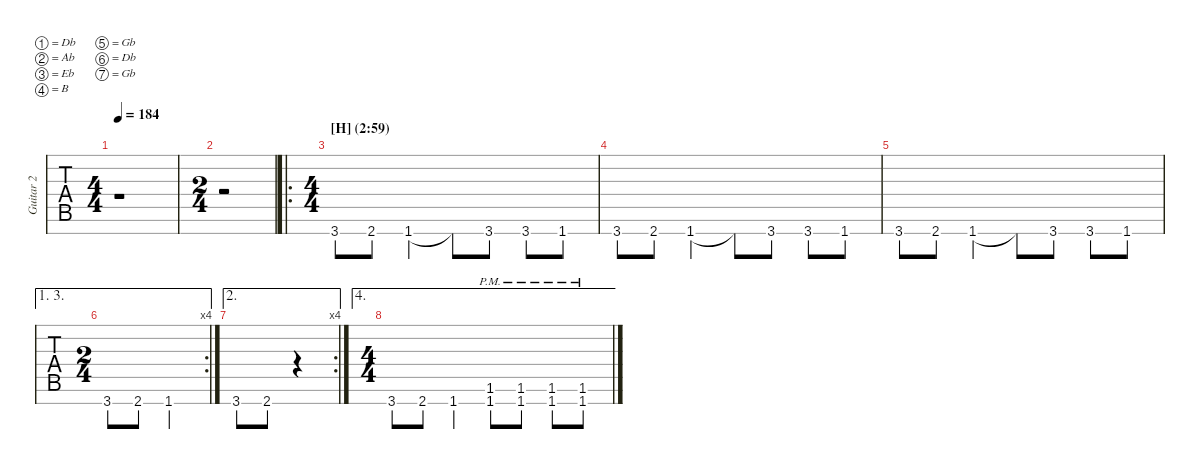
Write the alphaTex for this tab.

\defaultSystemsLayout 2
\hideDynamics
\bracketExtendMode nobrackets
\multiTrackTrackNamePolicy allsystems
\firstSystemTrackNameMode fullname
\otherSystemsTrackNameMode fullname
\track ("Guitar 2" "Gtr. 2") {mute instrument overdrivenguitar}
\staff {tabs}
\tuning (Db4 Ab3 Eb3 B2 Gb2 Db2 Gb1)
\ts (4 4)
\tempo 184
\clef g2
\ks c
r.1{dy mf} |
\ts (2 4)
\beaming (8 2 2)
r.2 |
\ro
\ts (4 4)
\section ("" "[H] (2:59)")
3.7.8 2.7{acc #}.8 1.7.4 1.7{t}.8 3.7.8 3.7.8 1.7.8 |
3.7.8 2.7{acc #}.8 1.7.4 1.7{t}.8 3.7.8 3.7.8 1.7.8 |
3.7.8 2.7{acc #}.8 1.7.4 1.7{t}.8 3.7.8 3.7.8 1.7.8 |
\ae (1 3)
\rc 4
\ts (2 4)
3.7.8 2.7{acc #}.8 1.7.4 |
\ae 2
\rc 4
3.7.8 2.7{acc #}.8 r.4 |
\ae 4
\ts (4 4)
\beaming (8 2 2 2 2)
3.7.8 2.7{acc #}.8 1.7.4 (1.7{pm} 1.6{pm}).8 (1.7{pm} 1.6{pm}).8 (1.7{pm} 1.6{pm}).8 (1.7{pm} 1.6{pm}).8
